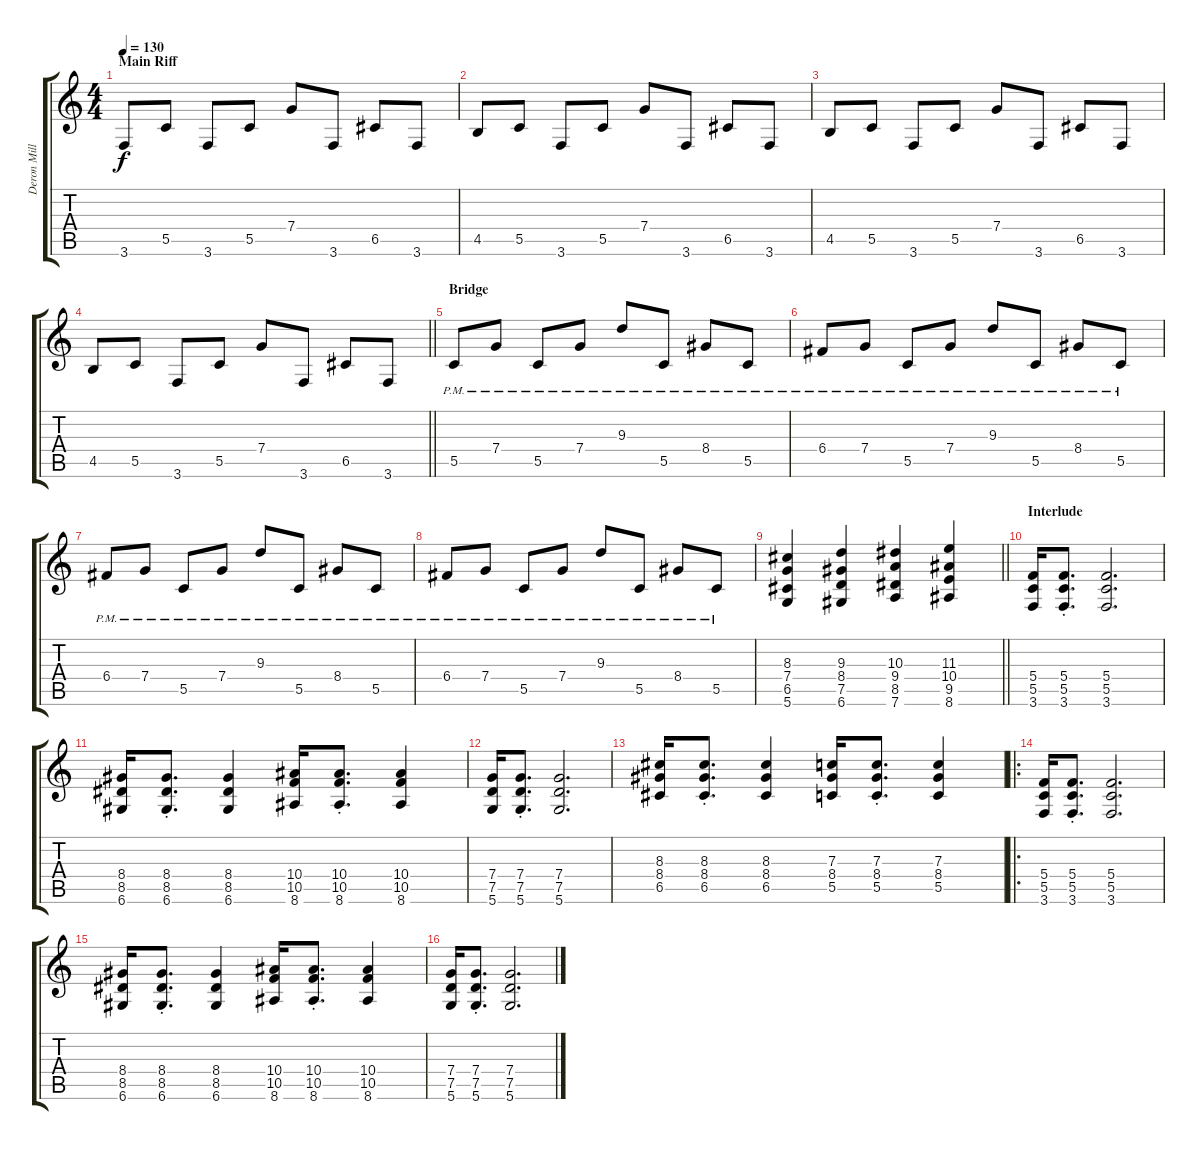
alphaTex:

\track ("Deron Miller" "Deron Mill") {instrument distortionguitar}
\staff {score tabs}
\tuning (D4 A3 F3 C3 G2 D2) {hide}
\ts (4 4)
\section ("" "Main Riff")
\tempo 130
\clef g2
\ks c
3.6.8{dy f} 5.5.8 3.6.8 5.5.8 7.4.8 3.6.8 6.5.8 3.6.8 |
4.5.8 5.5.8 3.6.8 5.5.8 7.4.8 3.6.8 6.5.8 3.6.8 |
4.5.8 5.5.8 3.6.8 5.5.8 7.4.8 3.6.8 6.5.8 3.6.8 |
\barLineRight lightlight
4.5.8 5.5.8 3.6.8 5.5.8 7.4.8 3.6.8 6.5.8 3.6.8 |
\section ("" "Bridge")
5.5{pm}.8 7.4{pm}.8 5.5{pm}.8 7.4{pm}.8 9.3{pm}.8 5.5{pm}.8 8.4{pm}.8 5.5{pm}.8 |
6.4{pm}.8 7.4{pm}.8 5.5{pm}.8 7.4{pm}.8 9.3{pm}.8 5.5{pm}.8 8.4{pm}.8 5.5{pm}.8 |
6.4{pm}.8 7.4{pm}.8 5.5{pm}.8 7.4{pm}.8 9.3{pm}.8 5.5{pm}.8 8.4{pm}.8 5.5{pm}.8 |
6.4{pm}.8 7.4{pm}.8 5.5{pm}.8 7.4{pm}.8 9.3{pm}.8 5.5{pm}.8 8.4{pm}.8 5.5{pm}.8 |
\barLineRight lightlight
(8.3 7.4 6.5 5.6).4 (9.3 8.4 7.5 6.6).4 (10.3 9.4 8.5 7.6).4 (11.3 10.4 9.5 8.6).4 |
\section ("" "Interlude")
(5.4 5.5 3.6).16 (5.4{st} 5.5{st} 3.6{st}).8{d} (5.4 5.5 3.6).2{d} |
(8.4 8.5 6.6).16 (8.4{st} 8.5{st} 6.6{st}).8{d} (8.4 8.5 6.6).4 (10.4 10.5 8.6).16 (10.4{st} 10.5{st} 8.6{st}).8{d} (10.4 10.5 8.6).4 |
(7.4 7.5 5.6).16 (7.4{st} 7.5{st} 5.6{st}).8{d} (7.4 7.5 5.6).2{d} |
(8.3 8.4 6.5).16 (8.3{st} 8.4{st} 6.5{st}).8{d} (8.3 8.4 6.5).4 (7.3 8.4 5.5).16 (7.3{st} 8.4{st} 5.5{st}).8{d} (7.3 8.4 5.5).4 |
\ro
(5.4 5.5 3.6).16 (5.4{st} 5.5{st} 3.6{st}).8{d} (5.4 5.5 3.6).2{d} |
(8.4 8.5 6.6).16 (8.4{st} 8.5{st} 6.6{st}).8{d} (8.4 8.5 6.6).4 (10.4 10.5 8.6).16 (10.4{st} 10.5{st} 8.6{st}).8{d} (10.4 10.5 8.6).4 |
(7.4 7.5 5.6).16 (7.4{st} 7.5{st} 5.6{st}).8{d} (7.4 7.5 5.6).2{d}
